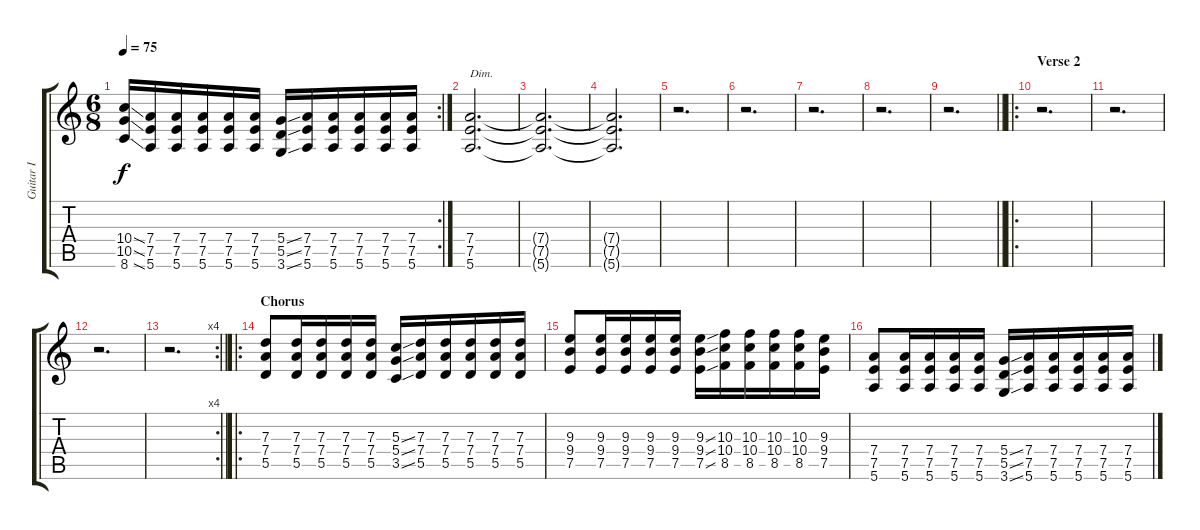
\track ("Guitar I" "Guitar I") {instrument distortionguitar}
\staff {score tabs}
\tuning (E4 B3 G3 D3 A2 E2) {hide}
\rc 2
\ts (6 8)
\tempo 75
\clef g2
\ks c
(10.4{ss} 10.5{ss} 8.6{ss}).16{dy f} (7.4 7.5 5.6).16 (7.4 7.5 5.6).16 (7.4 7.5 5.6).16 (7.4 7.5 5.6).16 (7.4 7.5 5.6).16 (5.4{ss} 5.5{ss} 3.6{ss}).16 (7.4 7.5 5.6).16 (7.4 7.5 5.6).16 (7.4 7.5 5.6).16 (7.4 7.5 5.6).16 (7.4 7.5 5.6).16 |
(7.4 7.5 5.6).2{d txt "Dim." volume 0} |
(7.4{t} 7.5{t} 5.6{t}).2{d} |
(7.4{t} 7.5{t} 5.6{t}).2{d} |
r.2{d} |
r.2{d} |
r.2{d} |
r.2{d} |
\barLineRight lightlight
r.2{d} |
\ro
\section ("" "Verse 2")
r.2{d} |
r.2{d} |
r.2{d} |
\rc 4
\barLineRight lightlight
r.2{d} |
\ro
\section ("" "Chorus")
(7.3 7.4 5.5).8{volume 16} (7.3 7.4 5.5).16 (7.3 7.4 5.5).16 (7.3 7.4 5.5).16 (7.3 7.4 5.5).16 (5.3{ss} 5.4{ss} 3.5{ss}).16 (7.3 7.4 5.5).16 (7.3 7.4 5.5).16 (7.3 7.4 5.5).16 (7.3 7.4 5.5).16 (7.3 7.4 5.5).16 |
(9.3 9.4 7.5).8 (9.3 9.4 7.5).16 (9.3 9.4 7.5).16 (9.3 9.4 7.5).16 (9.3 9.4 7.5).16 (9.3{ss} 9.4{ss} 7.5{ss}).16 (10.3 10.4 8.5).16 (10.3 10.4 8.5).16 (10.3 10.4 8.5).16 (10.3 10.4 8.5).16 (9.3 9.4 7.5).16 |
(7.4 7.5 5.6).8 (7.4 7.5 5.6).16 (7.4 7.5 5.6).16 (7.4 7.5 5.6).16 (7.4 7.5 5.6).16 (5.4{ss} 5.5{ss} 3.6{ss}).16 (7.4 7.5 5.6).16 (7.4 7.5 5.6).16 (7.4 7.5 5.6).16 (7.4 7.5 5.6).16 (7.4 7.5 5.6).16
